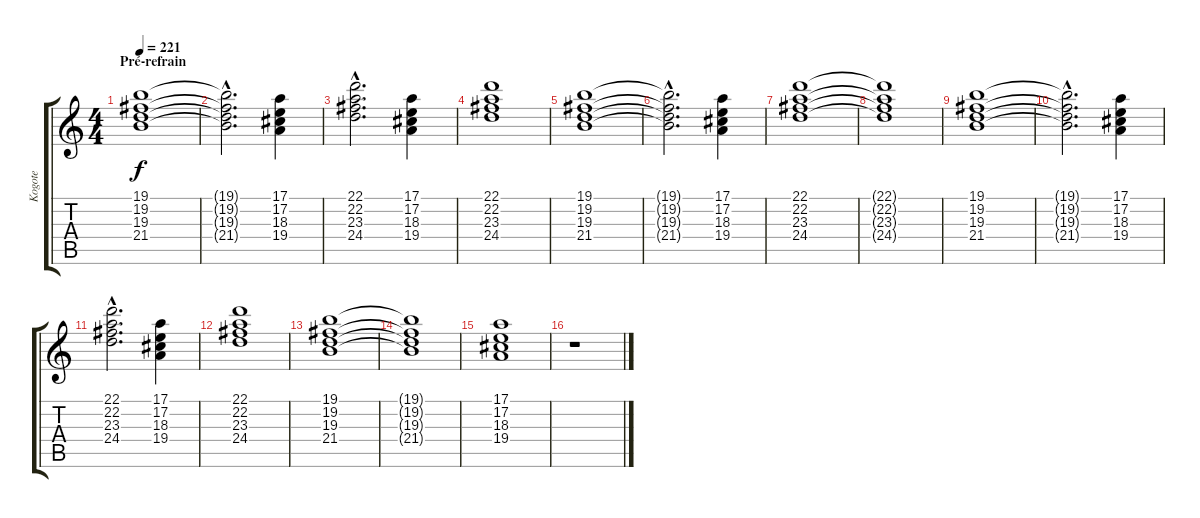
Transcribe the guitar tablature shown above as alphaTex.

\track ("Kogote" "Kogote") {instrument drawbarorgan}
\staff {score tabs}
\tuning (E4 B3 G3 D3 A2 E2) {hide}
\ts (4 4)
\section ("" "Pré-refrain")
\tempo 221
\clef g2
\ks c
(19.1 19.2 19.3 21.4).1{dy f} |
(19.1{hac t} 19.2{hac t} 19.3{hac t} 21.4{hac t}).2{d} (17.1 17.2 18.3 19.4).4 |
(22.1{hac} 22.2{hac} 23.3{hac} 24.4{hac}).2{d} (17.1 17.2 18.3 19.4).4 |
(22.1 22.2 23.3 24.4).1 |
(19.1 19.2 19.3 21.4).1 |
(19.1{hac t} 19.2{hac t} 19.3{hac t} 21.4{hac t}).2{d} (17.1 17.2 18.3 19.4).4 |
(22.1 22.2 23.3 24.4).1 |
(22.1{t} 22.2{t} 23.3{t} 24.4{t}).1 |
(19.1 19.2 19.3 21.4).1 |
(19.1{hac t} 19.2{hac t} 19.3{hac t} 21.4{hac t}).2{d} (17.1 17.2 18.3 19.4).4 |
(22.1{hac} 22.2{hac} 23.3{hac} 24.4{hac}).2{d} (17.1 17.2 18.3 19.4).4 |
(22.1 22.2 23.3 24.4).1 |
(19.1 19.2 19.3 21.4).1 |
(19.1{t} 19.2{t} 19.3{t} 21.4{t}).1 |
(17.1 17.2 18.3 19.4).1 |
r.1
